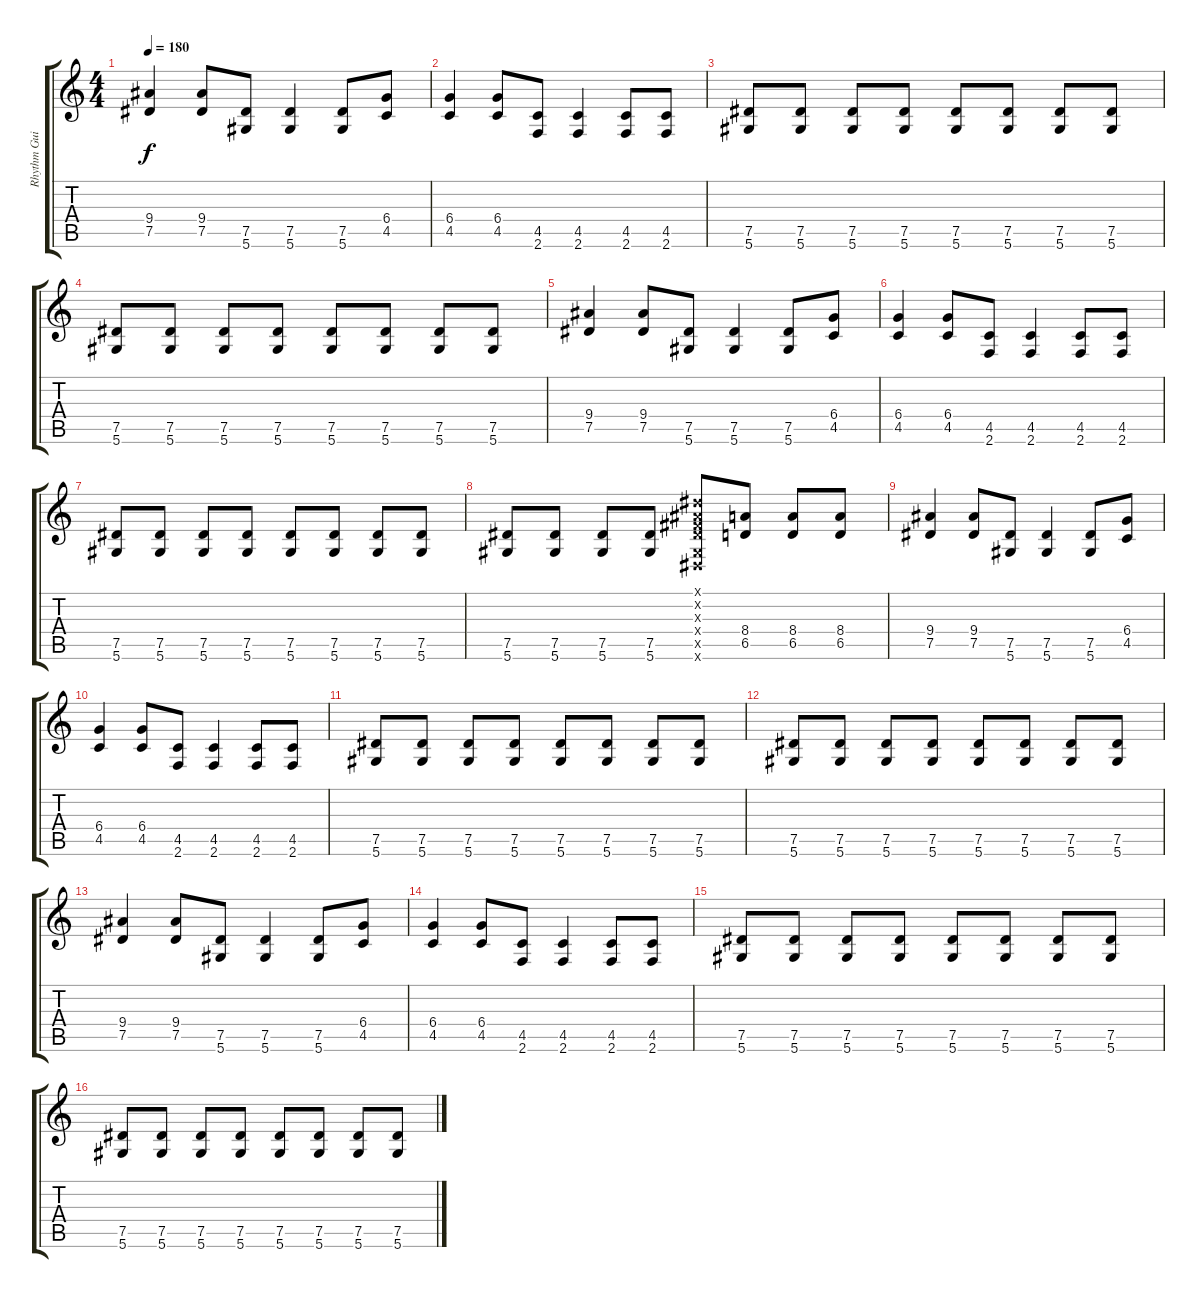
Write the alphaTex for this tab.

\track ("Rhythm Guitar" "Rhythm Gui") {instrument distortionguitar}
\staff {score tabs}
\tuning (Eb4 Bb3 Gb3 Db3 Ab2 Eb2) {hide}
\ts (4 4)
\tempo 180
\clef g2
\ks c
(9.4 7.5).4{dy f} (9.4 7.5).8 (7.5 5.6).8 (7.5 5.6).4 (7.5 5.6).8 (6.4 4.5).8 |
(6.4 4.5).4 (6.4 4.5).8 (4.5 2.6).8 (4.5 2.6).4 (4.5 2.6).8 (4.5 2.6).8 |
(7.5 5.6).8 (7.5 5.6).8 (7.5 5.6).8 (7.5 5.6).8 (7.5 5.6).8 (7.5 5.6).8 (7.5 5.6).8 (7.5 5.6).8 |
(7.5 5.6).8 (7.5 5.6).8 (7.5 5.6).8 (7.5 5.6).8 (7.5 5.6).8 (7.5 5.6).8 (7.5 5.6).8 (7.5 5.6).8 |
(9.4 7.5).4 (9.4 7.5).8 (7.5 5.6).8 (7.5 5.6).4 (7.5 5.6).8 (6.4 4.5).8 |
(6.4 4.5).4 (6.4 4.5).8 (4.5 2.6).8 (4.5 2.6).4 (4.5 2.6).8 (4.5 2.6).8 |
(7.5 5.6).8 (7.5 5.6).8 (7.5 5.6).8 (7.5 5.6).8 (7.5 5.6).8 (7.5 5.6).8 (7.5 5.6).8 (7.5 5.6).8 |
(7.5 5.6).8 (7.5 5.6).8 (7.5 5.6).8 (7.5 5.6).8 (0.1{x} 0.2{x} 0.3{x} 2.4{x} 0.5{x} 0.6{x}).8 (8.4 6.5).8 (8.4 6.5).8 (8.4 6.5).8 |
(9.4 7.5).4 (9.4 7.5).8 (7.5 5.6).8 (7.5 5.6).4 (7.5 5.6).8 (6.4 4.5).8 |
(6.4 4.5).4 (6.4 4.5).8 (4.5 2.6).8 (4.5 2.6).4 (4.5 2.6).8 (4.5 2.6).8 |
(7.5 5.6).8 (7.5 5.6).8 (7.5 5.6).8 (7.5 5.6).8 (7.5 5.6).8 (7.5 5.6).8 (7.5 5.6).8 (7.5 5.6).8 |
(7.5 5.6).8 (7.5 5.6).8 (7.5 5.6).8 (7.5 5.6).8 (7.5 5.6).8 (7.5 5.6).8 (7.5 5.6).8 (7.5 5.6).8 |
(9.4 7.5).4 (9.4 7.5).8 (7.5 5.6).8 (7.5 5.6).4 (7.5 5.6).8 (6.4 4.5).8 |
(6.4 4.5).4 (6.4 4.5).8 (4.5 2.6).8 (4.5 2.6).4 (4.5 2.6).8 (4.5 2.6).8 |
(7.5 5.6).8 (7.5 5.6).8 (7.5 5.6).8 (7.5 5.6).8 (7.5 5.6).8 (7.5 5.6).8 (7.5 5.6).8 (7.5 5.6).8 |
(7.5 5.6).8 (7.5 5.6).8 (7.5 5.6).8 (7.5 5.6).8 (7.5 5.6).8 (7.5 5.6).8 (7.5 5.6).8 (7.5 5.6).8
